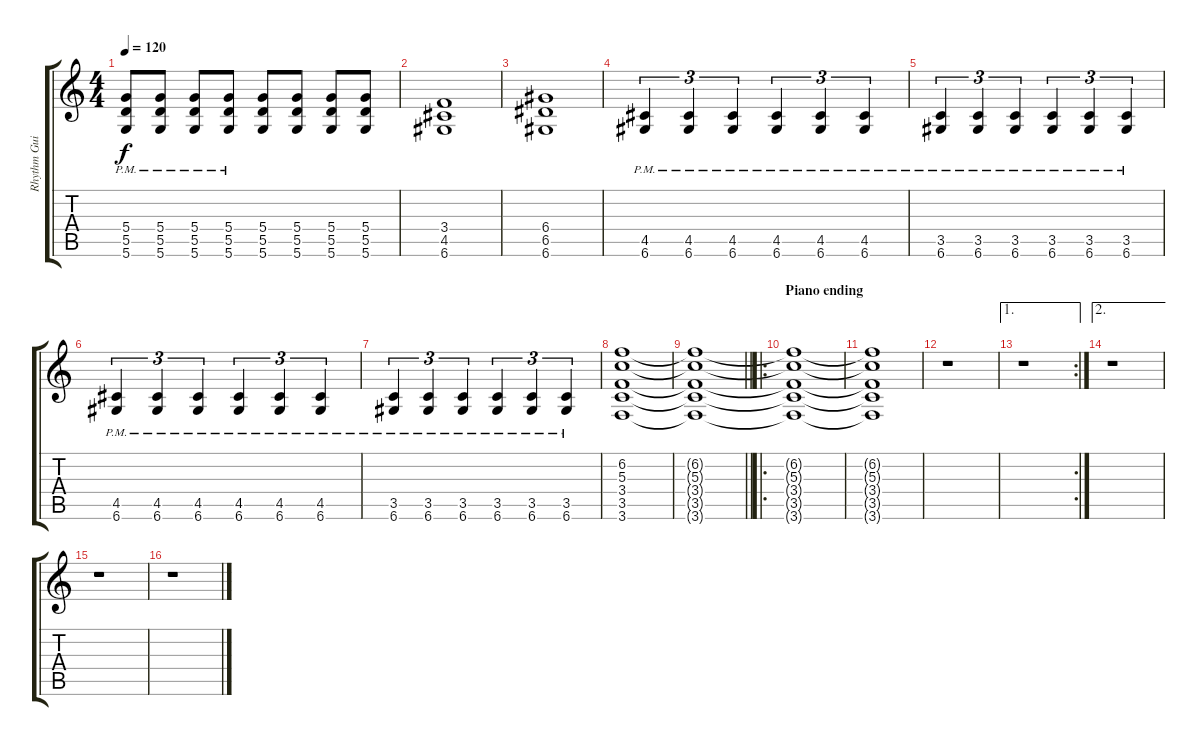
\track ("Rhythm Guitar left" "Rhythm Gui") {instrument overdrivenguitar}
\staff {score tabs}
\tuning (E4 B3 G3 D3 A2 D2) {hide}
\ts (4 4)
\tempo 120
\clef g2
\ks c
(5.4{pm} 5.5{pm} 5.6{pm}).8{dy f} (5.4{pm} 5.5{pm} 5.6{pm}).8 (5.4{pm} 5.5{pm} 5.6{pm}).8 (5.4{pm} 5.5{pm} 5.6{pm}).8 (5.4 5.5 5.6).8 (5.4 5.5 5.6).8 (5.4 5.5 5.6).8 (5.4 5.5 5.6).8 |
(3.4 4.5 6.6).1 |
(6.4 6.5 6.6).1 |
(4.5{pm} 6.6{pm}).4{tu (3 2)} (4.5{pm} 6.6{pm}).4{tu (3 2)} (4.5{pm} 6.6{pm}).4{tu (3 2)} (4.5{pm} 6.6{pm}).4{tu (3 2)} (4.5{pm} 6.6{pm}).4{tu (3 2)} (4.5{pm} 6.6{pm}).4{tu (3 2)} |
(3.5{pm} 6.6{pm}).4{tu (3 2)} (3.5{pm} 6.6{pm}).4{tu (3 2)} (3.5{pm} 6.6{pm}).4{tu (3 2)} (3.5{pm} 6.6{pm}).4{tu (3 2)} (3.5{pm} 6.6{pm}).4{tu (3 2)} (3.5{pm} 6.6{pm}).4{tu (3 2)} |
(4.5{pm} 6.6{pm}).4{tu (3 2)} (4.5{pm} 6.6{pm}).4{tu (3 2)} (4.5{pm} 6.6{pm}).4{tu (3 2)} (4.5{pm} 6.6{pm}).4{tu (3 2)} (4.5{pm} 6.6{pm}).4{tu (3 2)} (4.5{pm} 6.6{pm}).4{tu (3 2)} |
(3.5{pm} 6.6{pm}).4{tu (3 2)} (3.5{pm} 6.6{pm}).4{tu (3 2)} (3.5{pm} 6.6{pm}).4{tu (3 2)} (3.5{pm} 6.6{pm}).4{tu (3 2)} (3.5{pm} 6.6{pm}).4{tu (3 2)} (3.5{pm} 6.6{pm}).4{tu (3 2)} |
(6.2 5.3 3.4 3.5 3.6).1{volume 0} |
\barLineRight lightlight
(6.2{t} 5.3{t} 3.4{t} 3.5{t} 3.6{t}).1 |
\ro
\section ("" "Piano ending")
(6.2{t} 5.3{t} 3.4{t} 3.5{t} 3.6{t}).1 |
(6.2{t} 5.3{t} 3.4{t} 3.5{t} 3.6{t}).1 |
r.1 |
\ae 1
\rc 2
r.1 |
\ae 2
r.1 |
r.1 |
r.1
